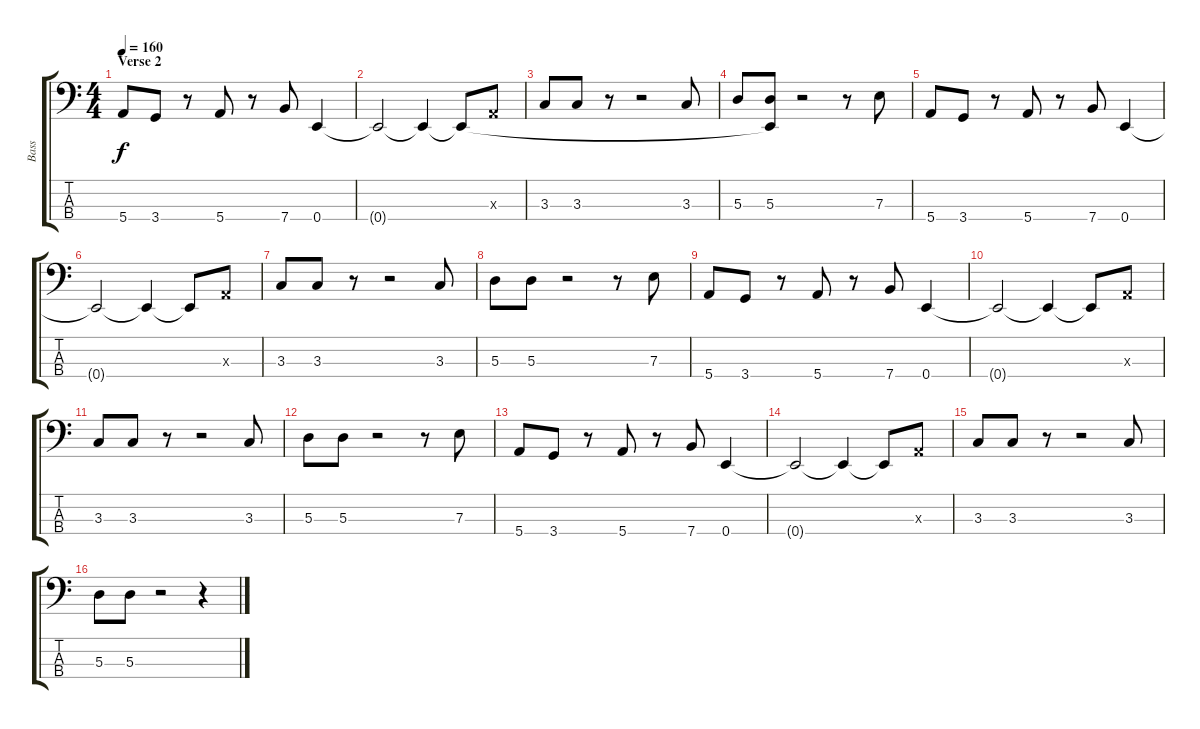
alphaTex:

\track ("Bass" "Bass") {instrument electricbasspick}
\staff {score tabs}
\tuning (G2 D2 A1 E1) {hide}
\ts (4 4)
\section ("" "Verse 2")
\tempo 160
\clef f4
\ks c
5.4.8{dy f} 3.4.8 r.8 5.4.8 r.8 7.4.8 0.4.4 |
0.4{t}.2 0.4{t}.4 0.4{t}.8 0.3{x}.8 |
3.3.8 3.3.8 r.8 r.2 3.3.8 |
5.3.8 (5.3 0.4{t}).8 r.2 r.8 7.3.8 |
5.4.8 3.4.8 r.8 5.4.8 r.8 7.4.8 0.4.4 |
0.4{t}.2 0.4{t}.4 0.4{t}.8 0.3{x}.8 |
3.3.8 3.3.8 r.8 r.2 3.3.8 |
5.3.8 5.3.8 r.2 r.8 7.3.8 |
5.4.8 3.4.8 r.8 5.4.8 r.8 7.4.8 0.4.4 |
0.4{t}.2 0.4{t}.4 0.4{t}.8 0.3{x}.8 |
3.3.8 3.3.8 r.8 r.2 3.3.8 |
5.3.8 5.3.8 r.2 r.8 7.3.8 |
5.4.8 3.4.8 r.8 5.4.8 r.8 7.4.8 0.4.4 |
0.4{t}.2 0.4{t}.4 0.4{t}.8 0.3{x}.8 |
3.3.8 3.3.8 r.8 r.2 3.3.8 |
5.3.8 5.3.8 r.2 r.4
